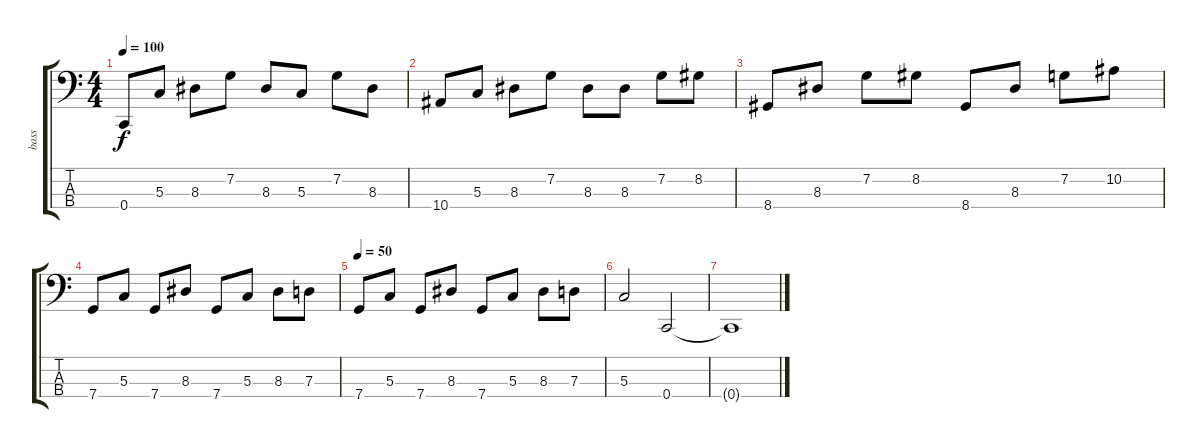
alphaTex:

\track ("bass" "bass") {instrument electricbasspick}
\staff {score tabs}
\tuning (F2 C2 G1 C1) {hide}
\ts (4 4)
\tempo 100
\clef f4
\ks c
0.4.8{dy f} 5.3.8 8.3.8 7.2.8 8.3.8 5.3.8 7.2.8 8.3.8 |
10.4.8 5.3.8 8.3.8 7.2.8 8.3.8 8.3.8 7.2.8 8.2.8 |
8.4.8 8.3.8 7.2.8 8.2.8 8.4.8 8.3.8 7.2.8 10.2.8 |
7.4.8 5.3.8 7.4.8 8.3.8 7.4.8 5.3.8 8.3.8 7.3.8 |
\tempo 50
7.4.8 5.3.8 7.4.8 8.3.8 7.4.8 5.3.8 8.3.8 7.3.8 |
5.3.2 0.4.2 |
0.4{t}.1
